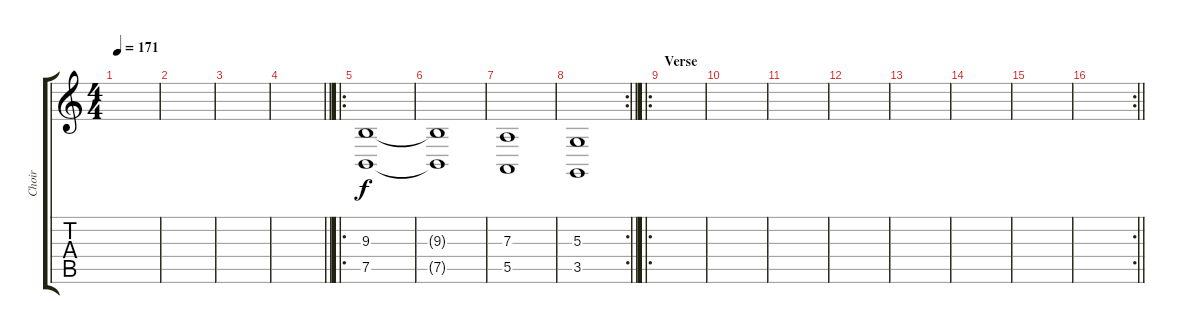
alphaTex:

\track ("Choir" "Choir") {instrument choiraahs}
\staff {score tabs}
\tuning (B3 Gb3 D3 A2 E2 B1) {hide}
\ts (4 4)
\tempo 171
\clef g2
\ks c
|
|
|
\barLineRight lightlight
|
\ro
\section ("" "")
(9.3 7.5).1 |
(9.3{t} 7.5{t}).1 |
(7.3 5.5).1 |
\rc 2
\barLineRight lightlight
(5.3 3.5).1 |
\ro
\section ("" "Verse")
|
|
|
|
|
|
|
\rc 2
\barLineRight lightlight
